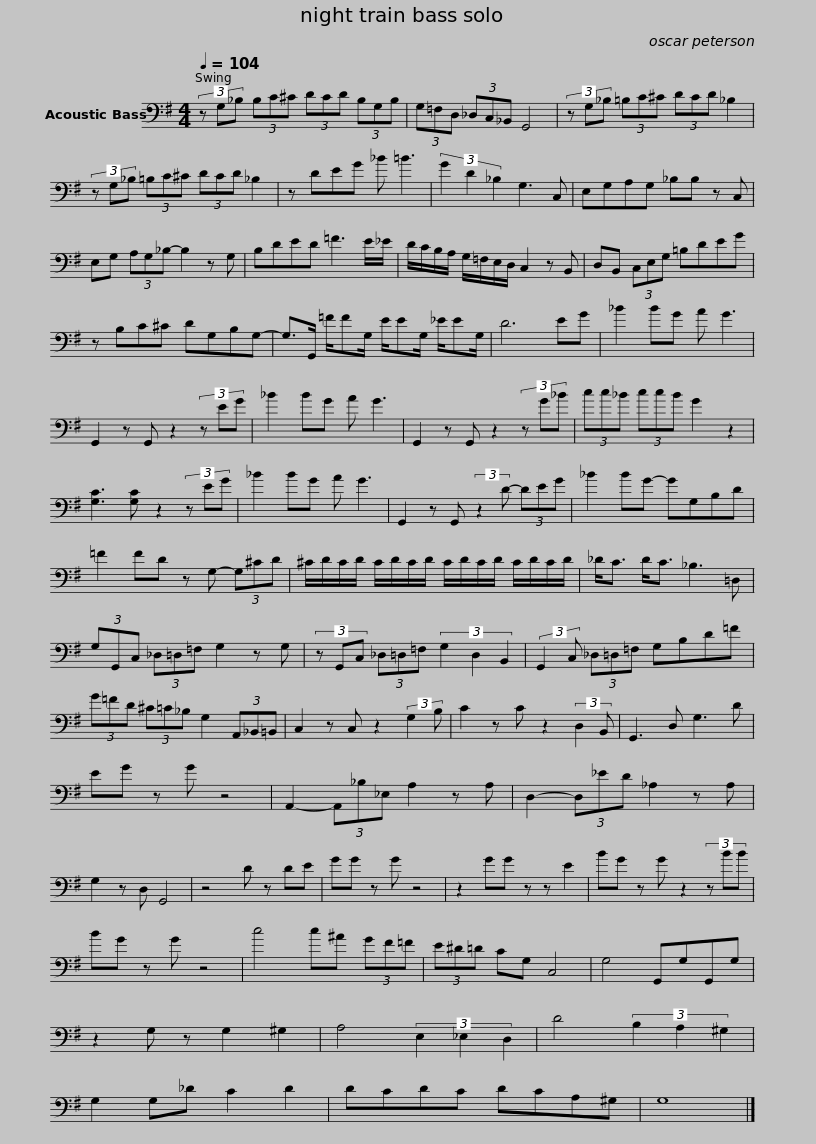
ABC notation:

X:1
L:1/8
Q:1/4=104
M:4/4
I:linebreak $
K:G
V:1 bass transpose=-12
V:1
 (3z G,_B, (3B,C^C (3DCD (3B,G,B, | (3G,=F,D, (3_D,C,_B,, G,,4 | (3z G,_B, (3=B,C^C (3DCD _B,2 |$ (3z G,_B, (3=B,C^C (3DCD _B,2 | z DEG _B =B3 | %5
 (3G2 D2 _B,2 G,3 C, | E,G,A,G, _B,B, z C, |$ E,G, (3A,G,_B,- B,2 z G, | B,DED =F3 E/_E/ | D/C/B,/A,/ G,/=F,/E,/D,/ C,2 z B,, | %10
 D,B,, (3C,E,G, =B,DEG |$ z B,C^C DG,B,G,- | G,>G,, =F/FG,/ E/EG,/ _E/EG,/ | D6 EG | _B2 BG A G3 | %15
 G,,2 z G,, z2 (3z EG |$ _B2 BG A G3 | G,,2 z G,, z2 (3z G_B | (3cc_B (3ccB G2 z2 | [G,C]3 [G,C] z2 (3z EG | %20
 _B2 BG A G3 |$ G,,2 z G,, (3:2:2z2 D- (3DEG | _B2 BG- GG,B,D | =F2 FD z G,- (3G,^CD |$ ^C/D/C/D/ C/D/C/D/ C/D/C/D/ C/D/C/D/ | %25
 _D<C D<C _B,3 =D, | (3G,G,,C, (3_D,=D,=F, G,2 z G, |$ (3z G,,C, (3_D,=D,=F, (3G,2 D,2 B,,2 | (3:2:2G,,2 C, (3_D,=D,=F, G,B,D=F | (3G=FD (3^C=C_B, G,2 (3A,,_B,,=B,, | %30
 C,2 z C, z2 (3:2:2G,2 B, |$ C2 z C z2 (3:2:2D,2 B,, | G,,3 D, G,3 D | EG z G z4 | A,,2- (3A,,_B,_E, A,2 z A, | %35
 D,2- (3D,_ED _A,2 z A, | G,2 z D, G,,4 | z4 D z DE |$ GG z G z4 | z2 GG z z E2 | %40
 BG z G z2 (3z BB | BG z G z4 | c4 c^A (3GF=F | (3E^D=D CG, C,4 |$ G,4 G,,G,G,,G, | %45
 z2 G, z G,2 ^G,2 | A,4 (3E,2 _E,2 D,2 | D4 (3B,2 A,2 ^G,2 | G,2 G,_D C2 D2 | DCDC DCA,^G, | %50
 G,8 |] %51
